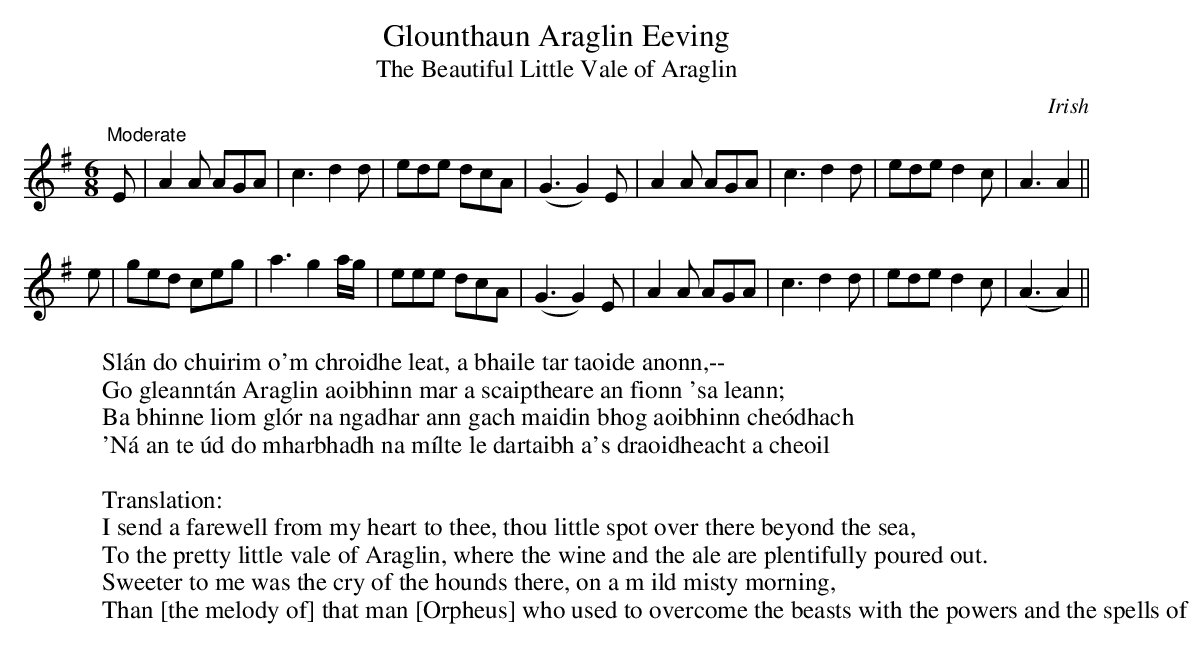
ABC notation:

X:1
T:Glounthaun Araglin Eeving
T:The Beautiful Little Vale of Araglin
O:Irish
W:Slán do chuirim o'm chroidhe leat, a bhaile tar taoide anonn,--
W:Go gleanntán Araglin aoibhinn mar a scaiptheare an fionn 'sa leann;
W:Ba bhinne liom glór na ngadhar ann gach maidin bhog aoibhinn cheódhach
W:'Ná an te úd do mharbhadh na mílte le dartaibh a's draoidheacht a cheoil
W:
W:Translation:
W:I send a farewell from my heart to thee, thou little spot over there beyond the sea,
W:To the pretty little vale of Araglin, where the wine and the ale are plentifully poured out.
W:Sweeter to me was the cry of the hounds there, on a m ild misty morning,
W:Than [the melody of] that man [Orpheus] who used to overcome the beasts with the powers and the spells of his songs.
M:6/8
K:G
"Moderate"\
E|A2 A AGA|c3 d2 d|ede dcA|(G3 G2)E|A2 A AGA|c3 d2 d|ede d2 c|A3 A2||
e|ged ceg|a3 g2 a/g/|eee dcA|(G3G2)E|A2 A AGA|c3 d2 d|ede d2 c|(A3 A2)||
